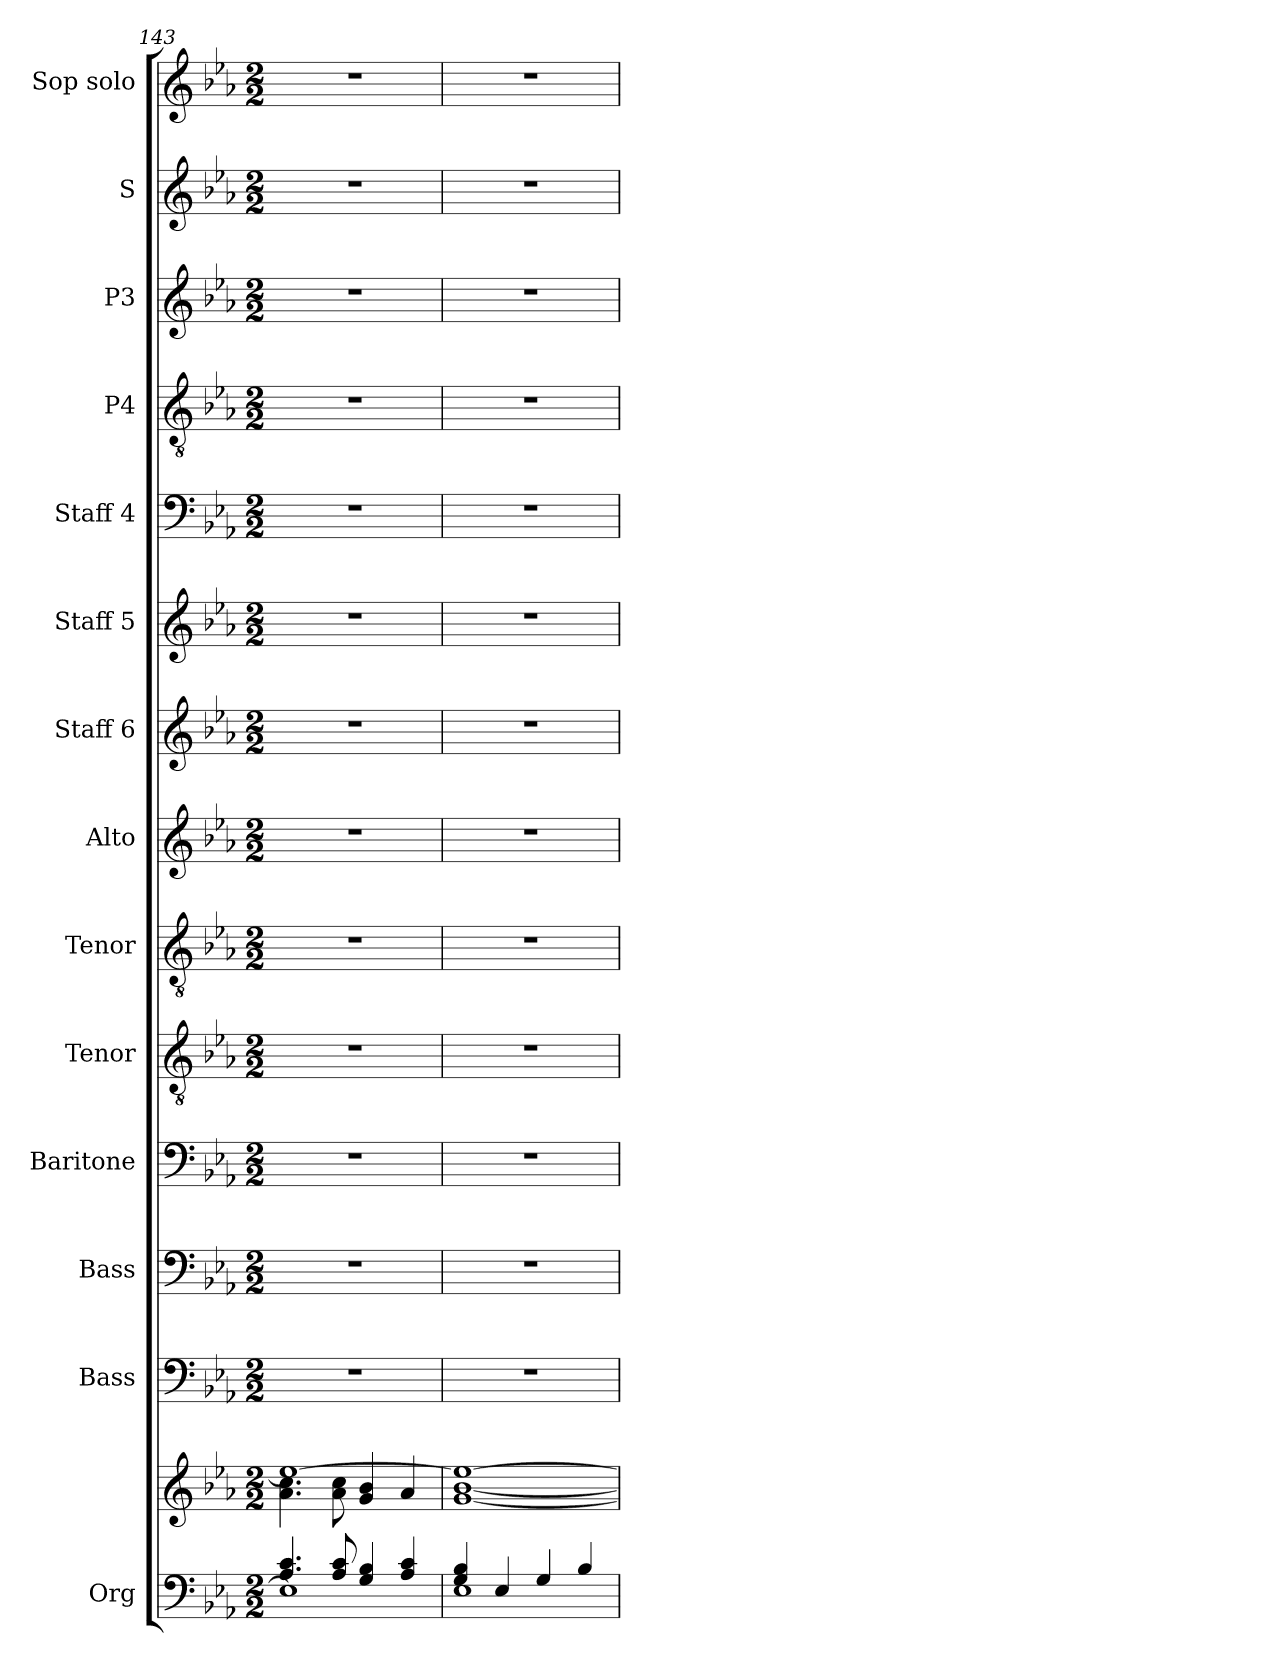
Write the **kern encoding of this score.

**kern	**kern	**kern	**kern	**kern	**kern	**kern	**kern	**kern	**kern	**kern	**kern	**kern	**kern	**kern
*part14	*part14	*part13	*part12	*part11	*part10	*part9	*part8	*part7	*part6	*part5	*part4	*part3	*part2	*part1
*staff15	*staff14	*staff13	*staff12	*staff11	*staff10	*staff9	*staff8	*staff7	*staff6	*staff5	*staff4	*staff3	*staff2	*staff1
*I"Org	*	*I"Bass	*I"Bass	*I"Baritone	*I"Tenor	*I"Tenor	*I"Alto	*I"Staff 6	*I"Staff 5	*I"Staff 4	*I"P4	*I"P3	*I"S	*I"Sop solo
*I'Org.	*	*I'B.	*I'B.	*I'Bar.	*I'T.	*I'T.	*I'A.	*I'Sta. 6	*I'Sta. 5	*I'Sta. 4	*	*	*	*I'S.
!!LO:LB:g=z
*clefF4	*clefG2	*clefF4	*clefF4	*clefF4	*clefGv2	*clefGv2	*clefG2	*clefG2	*clefG2	*clefF4	*clefGv2	*clefG2	*clefG2	*clefG2
*	*	*	*	*	*ITrd7c12	*ITrd7c12	*	*	*	*	*	*	*	*
*k[b-e-a-]	*k[b-e-a-]	*k[b-e-a-]	*k[b-e-a-]	*k[b-e-a-]	*k[b-e-a-]	*k[b-e-a-]	*k[b-e-a-]	*k[b-e-a-]	*k[b-e-a-]	*k[b-e-a-]	*k[b-e-a-]	*k[b-e-a-]	*k[b-e-a-]	*k[b-e-a-]
*E-:	*E-:	*E-:	*E-:	*E-:	*E-:	*E-:	*E-:	*E-:	*E-:	*E-:	*E-:	*E-:	*E-:	*E-:
*M2/2	*M2/2	*M2/2	*M2/2	*M2/2	*M2/2	*M2/2	*M2/2	*M2/2	*M2/2	*M2/2	*M2/2	*M2/2	*M2/2	*M2/2
=143	=143	=143	=143	=143	=143	=143	=143	=143	=143	=143	=143	=143	=143	=143
*^	*^	*	*	*	*	*	*	*	*	*	*	*	*	*
4.A-i/ 4.ci	1E-i]	1ee-i_	4.a-i\ 4.cci	1r	1r	1r	1r	1r	1r	1r	1r	1r	1r	1r	1r	1r
8A-i/ 8ci	.	.	8a-i\ 8cci	.	.	.	.	.	.	.	.	.	.	.	.	.
4Gi/ 4B-i	.	.	4gi/ 4b-i	.	.	.	.	.	.	.	.	.	.	.	.	.
4A-i/ 4ci	.	.	4a-i/	.	.	.	.	.	.	.	.	.	.	.	.	.
=144	=144	=144	=144	=144	=144	=144	=144	=144	=144	=144	=144	=144	=144	=144	=144	=144
4Gi/ 4B-i	1E-i	1ee-i_	[1gi [1b-i	1r	1r	1r	1r	1r	1r	1r	1r	1r	1r	1r	1r	1r
4E-i/	.	.	.	.	.	.	.	.	.	.	.	.	.	.	.	.
4Gi/	.	.	.	.	.	.	.	.	.	.	.	.	.	.	.	.
4B-i/	.	.	.	.	.	.	.	.	.	.	.	.	.	.	.	.
*v	*v	*	*	*	*	*	*	*	*	*	*	*	*	*	*	*
*	*v	*v	*	*	*	*	*	*	*	*	*	*	*	*	*
=	=	=	=	=	=	=	=	=	=	=	=	=	=	=
*-	*-	*-	*-	*-	*-	*-	*-	*-	*-	*-	*-	*-	*-	*-
